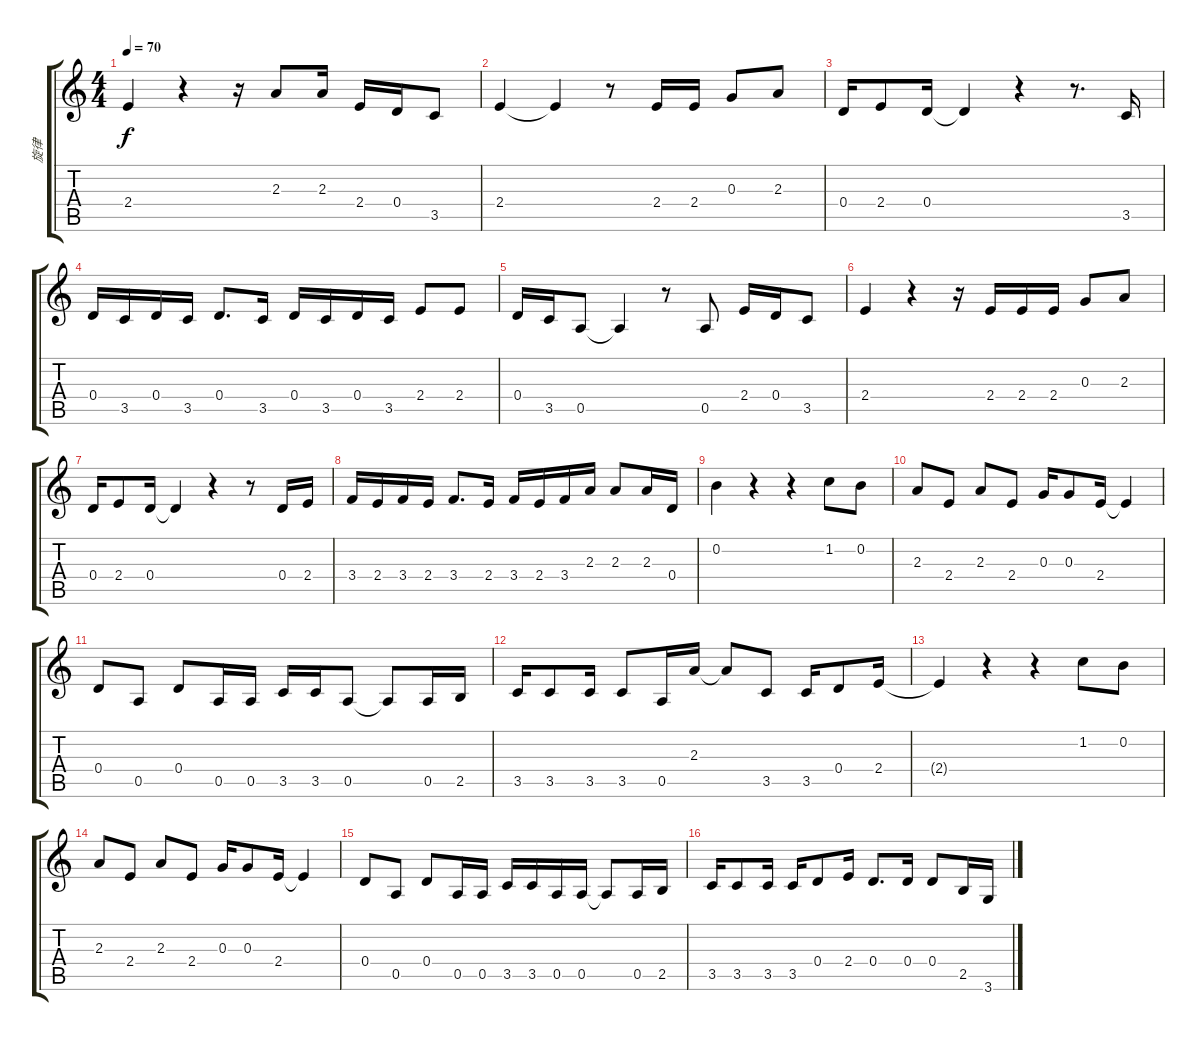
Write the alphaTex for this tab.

\track ("旋律" "旋律") {instrument overdrivenguitar}
\staff {score tabs}
\tuning (E4 B3 G3 D3 A2 E2) {hide}
\ts (4 4)
\tempo 70
\clef g2
\ks c
2.4.4{dy f} r.4 r.16 2.3.8 2.3.16 2.4.16 0.4.16 3.5.8 |
2.4.4 2.4{t}.4 r.8 2.4.16 2.4.16 0.3.8 2.3.8 |
0.4.16 2.4.8 0.4.16 0.4{t}.4 r.4 r.8{d} 3.5.16 |
0.4.16 3.5.16 0.4.16 3.5.16 0.4.8{d} 3.5.16 0.4.16 3.5.16 0.4.16 3.5.16 2.4.8 2.4.8 |
0.4.16 3.5.16 0.5.8 0.5{t}.4 r.8 0.5.8 2.4.16 0.4.16 3.5.8 |
2.4.4 r.4 r.16 2.4.16 2.4.16 2.4.16 0.3.8 2.3.8 |
0.4.16 2.4.8 0.4.16 0.4{t}.4 r.4 r.8 0.4.16 2.4.16 |
3.4.16 2.4.16 3.4.16 2.4.16 3.4.8{d} 2.4.16 3.4.16 2.4.16 3.4.16 2.3.16 2.3.8 2.3.16 0.4.16 |
0.2.4 r.4 r.4 1.2.8 0.2.8 |
2.3.8 2.4.8 2.3.8 2.4.8 0.3.16 0.3.8 2.4.16 2.4{t}.4 |
0.4.8 0.5.8 0.4.8 0.5.16 0.5.16 3.5.16 3.5.16 0.5.8 0.5{t}.8 0.5.16 2.5.16 |
3.5.16 3.5.8 3.5.16 3.5.8 0.5.16 2.3.16 2.3{t}.8 3.5.8 3.5.16 0.4.8 2.4.16 |
2.4{t}.4 r.4 r.4 1.2.8 0.2.8 |
2.3.8 2.4.8 2.3.8 2.4.8 0.3.16 0.3.8 2.4.16 2.4{t}.4 |
0.4.8 0.5.8 0.4.8 0.5.16 0.5.16 3.5.16 3.5.16 0.5.16 0.5.16 0.5{t}.8 0.5.16 2.5.16 |
3.5.16 3.5.8 3.5.16 3.5.16 0.4.8 2.4.16 0.4.8{d} 0.4.16 0.4.8 2.5.16 3.6.16
